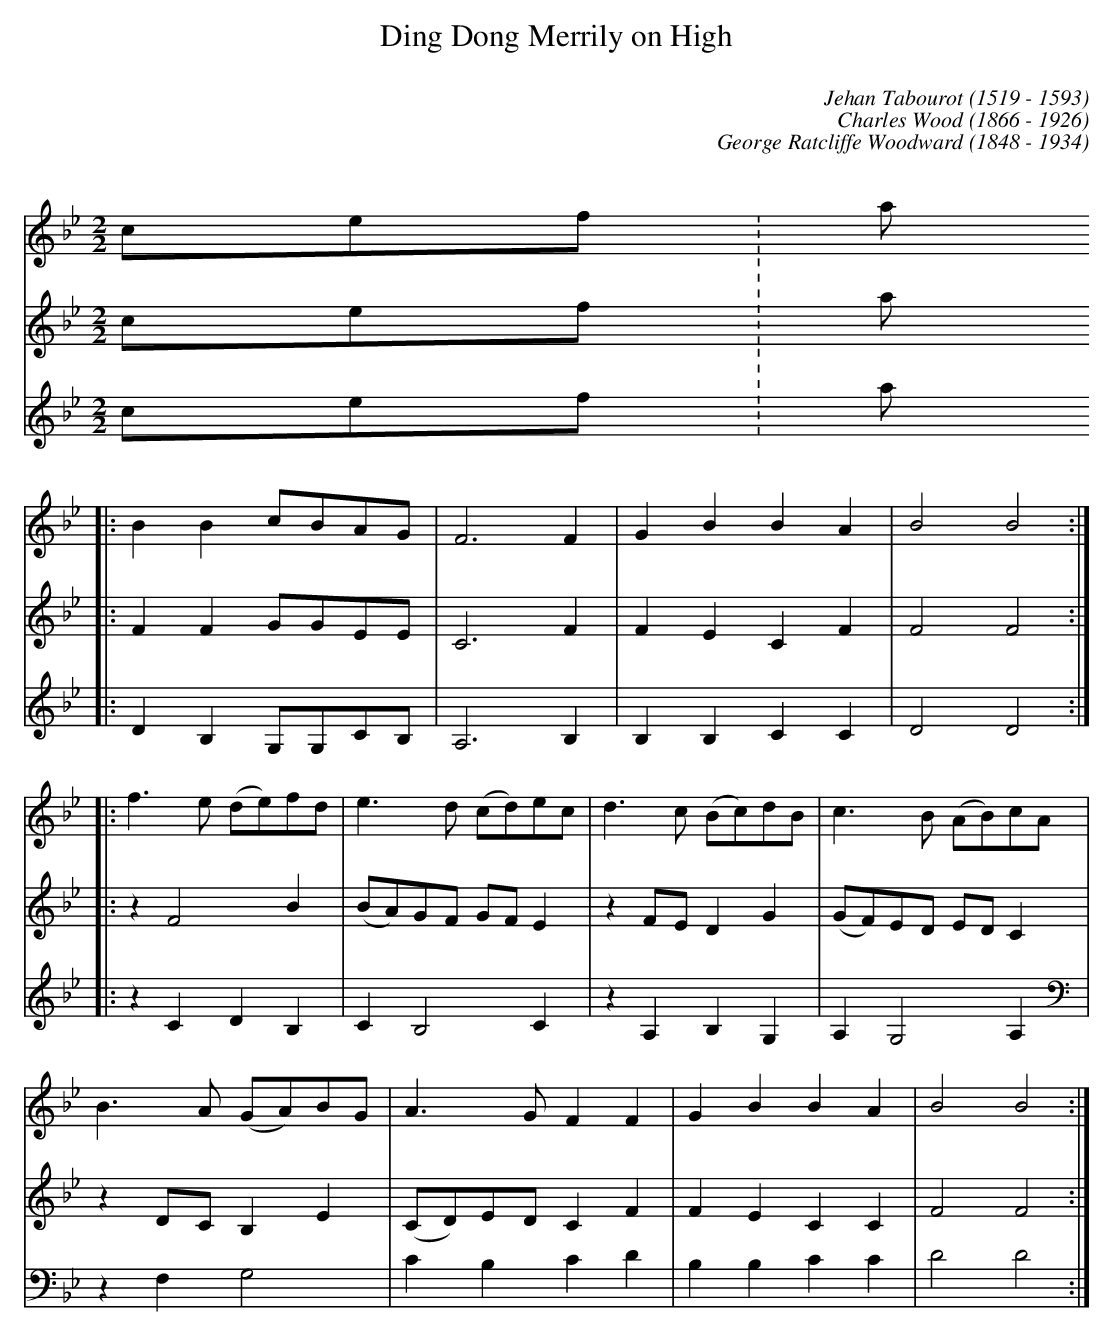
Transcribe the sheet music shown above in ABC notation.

X:1
C:
T:Ding Dong Merrily on High
C:Jehan Tabourot (1519 - 1593)
C:Charles Wood (1866 - 1926)
C:George Ratcliffe Woodward (1848 - 1934)
C:
M:2/2
L:1/8
K:Bbmaj
V:1
clef: a
|: B2B2 cBAG | F6F2 | G2B2 B2A2 | B4 B4 :|
|: f2>e2 (de)fd | e2>d2 (cd)ec | d2>c2 (Bc)dB | c2>B2 (AB)cA |
B2>A2 (GA)BG | A2>G2 F2F2 | G2B2 B2A2 | B4 B4 :|
V:2
clef: soprano
|: F2F2 GGEE | C6F2 | F2E2 C2F2 | F4F4 :|
|: z2F4B2 | (BA)GF GFE2 | z2FE D2G2 | (GF)ED EDC2 |
z2DC B,2E2 | (CD)ED C2F2 | F2E2 C2C2 | F4 F4 :|
V:3
clef: soprano
|: D2B,2 G,G,CB, | A,6B,2  | B,2B,2 C2C2 | D4D4 :|
|: z2C2 D2B,2 | C2B,4C2 | z2A,2 B,2G,2 | A,2G,4A,2 |
z2F,2 G,4 | C2B,2 C2D2 | B,2B,2 C2C2 | D4 D4 :|
